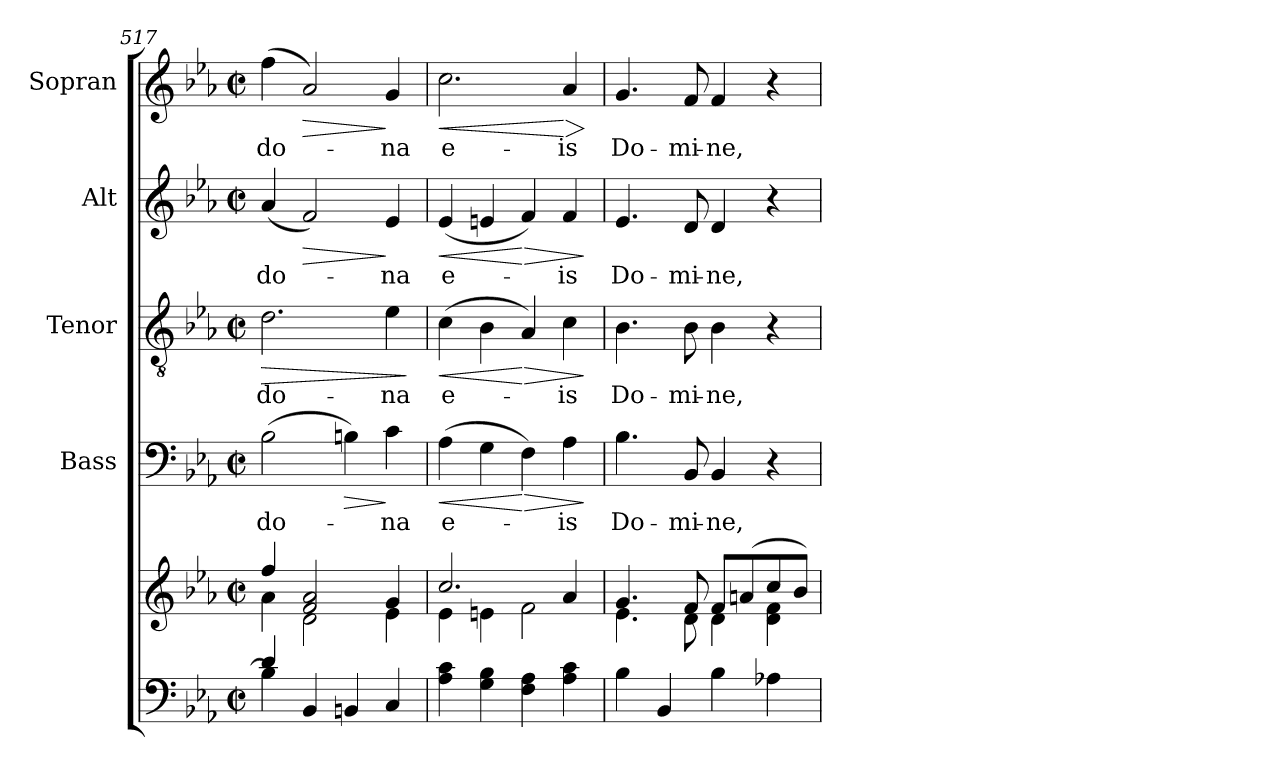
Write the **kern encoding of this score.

**kern	**kern	**kern	**text	**dynam	**kern	**text	**dynam	**kern	**text	**dynam	**kern	**text	**dynam
*part5	*part5	*part4	*part4	*part4	*part3	*part3	*part3	*part2	*part2	*part2	*part1	*part1	*part1
*staff6	*staff5	*staff4	*staff4	*staff4	*staff3	*staff3	*staff3	*staff2	*staff2	*staff2	*staff1	*staff1	*staff1
*	*	*I"Bass	*	*	*I"Tenor	*	*	*I"Alt	*	*	*I"Sopran	*	*
*	*	*I'B.	*	*	*I'T.	*	*	*I'A.	*	*	*I'S.	*	*
*clefF4	*clefG2	*clefF4	*	*	*clefGv2	*	*	*clefG2	*	*	*clefG2	*	*
*k[b-e-a-]	*k[b-e-a-]	*k[b-e-a-]	*	*	*k[b-e-a-]	*	*	*k[b-e-a-]	*	*	*k[b-e-a-]	*	*
*E-:	*E-:	*E-:	*	*	*E-:	*	*	*E-:	*	*	*E-:	*	*
*M2/2	*M2/2	*M2/2	*	*	*M2/2	*	*	*M2/2	*	*	*M2/2	*	*
*met(c|)	*met(c|)	*met(c|)	*	*	*met(c|)	*	*	*met(c|)	*	*	*met(c|)	*	*
=517	=517	=517	=517	=517	=517	=517	=517	=517	=517	=517	=517	=517	=517
*^	*^	*	*	*	*	*	*	*	*	*	*	*	*
!	!	!	!	!	!LO:LY:b	!	!	!LO:LY:b	!LO:HP:b	!	!LO:LY:b	!	!	!LO:LY:b	!
4d/	4B-\]	4ff/	4a-\	(>2B-\	do-	.	2.d\	do-	>	(<4a-/	do-	.	(>4ff\	do-	.
!	!	!	!	!	!	!	!	!	!	!	!	!LO:HP:b	!	!	!LO:HP:b
2.ryy	4BB-/	2f/ 2a-/	2d\	.	.	.	.	.	.	2f/)	.	>	2a-/)	.	>
!	!	!	!	!	!	!LO:HP:b	!	!	!	!	!	!	!	!	!
.	4BBn/	.	.	4Bn\)	.	>	.	.	.	.	.	.	.	.	.
!	!	!	!	!	!LO:LY:b	!	!	!LO:LY:b	!	!	!LO:LY:b	!	!	!LO:LY:b	!
.	4C/	4g/	4e-\	4c\	-na	]	4e-\	-na	.	4e-/	-na	]	4g/	-na	]
*v	*v	*	*	*	*	*	*	*	*	*	*	*	*	*	*
*	*v	*v	*	*	*	*	*	*	*	*	*	*	*	*
.	.	.	.	.	.	.	]	.	.	.	.	.	.
=518	=518	=518	=518	=518	=518	=518	=518	=518	=518	=518	=518	=518	=518
*	*^	*	*	*	*	*	*	*	*	*	*	*	*
!	!	!	!	!LO:LY:b	!LO:HP:b	!	!LO:LY:b	!LO:HP:b	!	!LO:LY:b	!LO:HP:b	!	!LO:LY:b	!LO:HP:b
4A-\ 4c\	2.cc/	4e-\	(>4A-\	e-	<	(>4c\	e-	<	(<4e-/	e-	<	2.cc\	e-	<
4G\ 4B-\	.	4en\	4G\	.	.	4B-\	.	.	4en/	.	.	.	.	.
!	!	!	!	!	!LO:HP:n=1:b	!	!	!LO:HP:n=1:b	!	!	!LO:HP:n=1:b	!	!	!
4F\ 4A-\	.	2f\	4F\)	.	[ >	4A-/)	.	[ >	4f/)	.	[ >	.	.	.
!	!	!	!	!LO:LY:b	!	!	!LO:LY:b	!	!	!LO:LY:b	!	!	!LO:LY:b	!LO:HP:n=1:b
4A-\ 4c\	4a-/	.	4A-\	-is	.	4c\	-is	.	4f/	-is	.	4a-/	-is	[ >
*	*v	*v	*	*	*	*	*	*	*	*	*	*	*	*
.	.	.	.	]	.	.	]	.	.	]	.	.	]
!!LO:LB:g=z
=519	=519	=519	=519	=519	=519	=519	=519	=519	=519	=519	=519	=519	=519
*	*^	*	*	*	*	*	*	*	*	*	*	*	*
!	!	!	!	!LO:LY:b	!	!	!LO:LY:b	!	!	!LO:LY:b	!	!	!LO:LY:b	!
4B-\	4.g/	4.e-\	4.B-\	Do-	.	4.B-\	Do-	.	4.e-/	Do-	.	4.g/	Do-	.
4BB-/	.	.	.	.	.	.	.	.	.	.	.	.	.	.
!	!	!	!	!LO:LY:b	!	!	!LO:LY:b	!	!	!LO:LY:b	!	!	!LO:LY:b	!
.	8f/	8d\	8BB-/	-mi-	.	8B-\	-mi-	.	8d/	-mi-	.	8f/	-mi-	.
!	!	!	!	!LO:LY:b	!	!	!LO:LY:b	!	!	!LO:LY:b	!	!	!LO:LY:b	!
4B-\	8f/L	4d\	4BB-/	-ne,	.	4B-\	-ne,	.	4d/	-ne,	.	4f/	-ne,	.
.	(>8an/	.	.	.	.	.	.	.	.	.	.	.	.	.
4A-X\	8cc/	4d\ 4f\	4r	.	.	4r	.	.	4r	.	.	4r	.	.
.	8b-/J)	.	.	.	.	.	.	.	.	.	.	.	.	.
*	*v	*v	*	*	*	*	*	*	*	*	*	*	*	*
=	=	=	=	=	=	=	=	=	=	=	=	=	=
*-	*-	*-	*-	*-	*-	*-	*-	*-	*-	*-	*-	*-	*-
